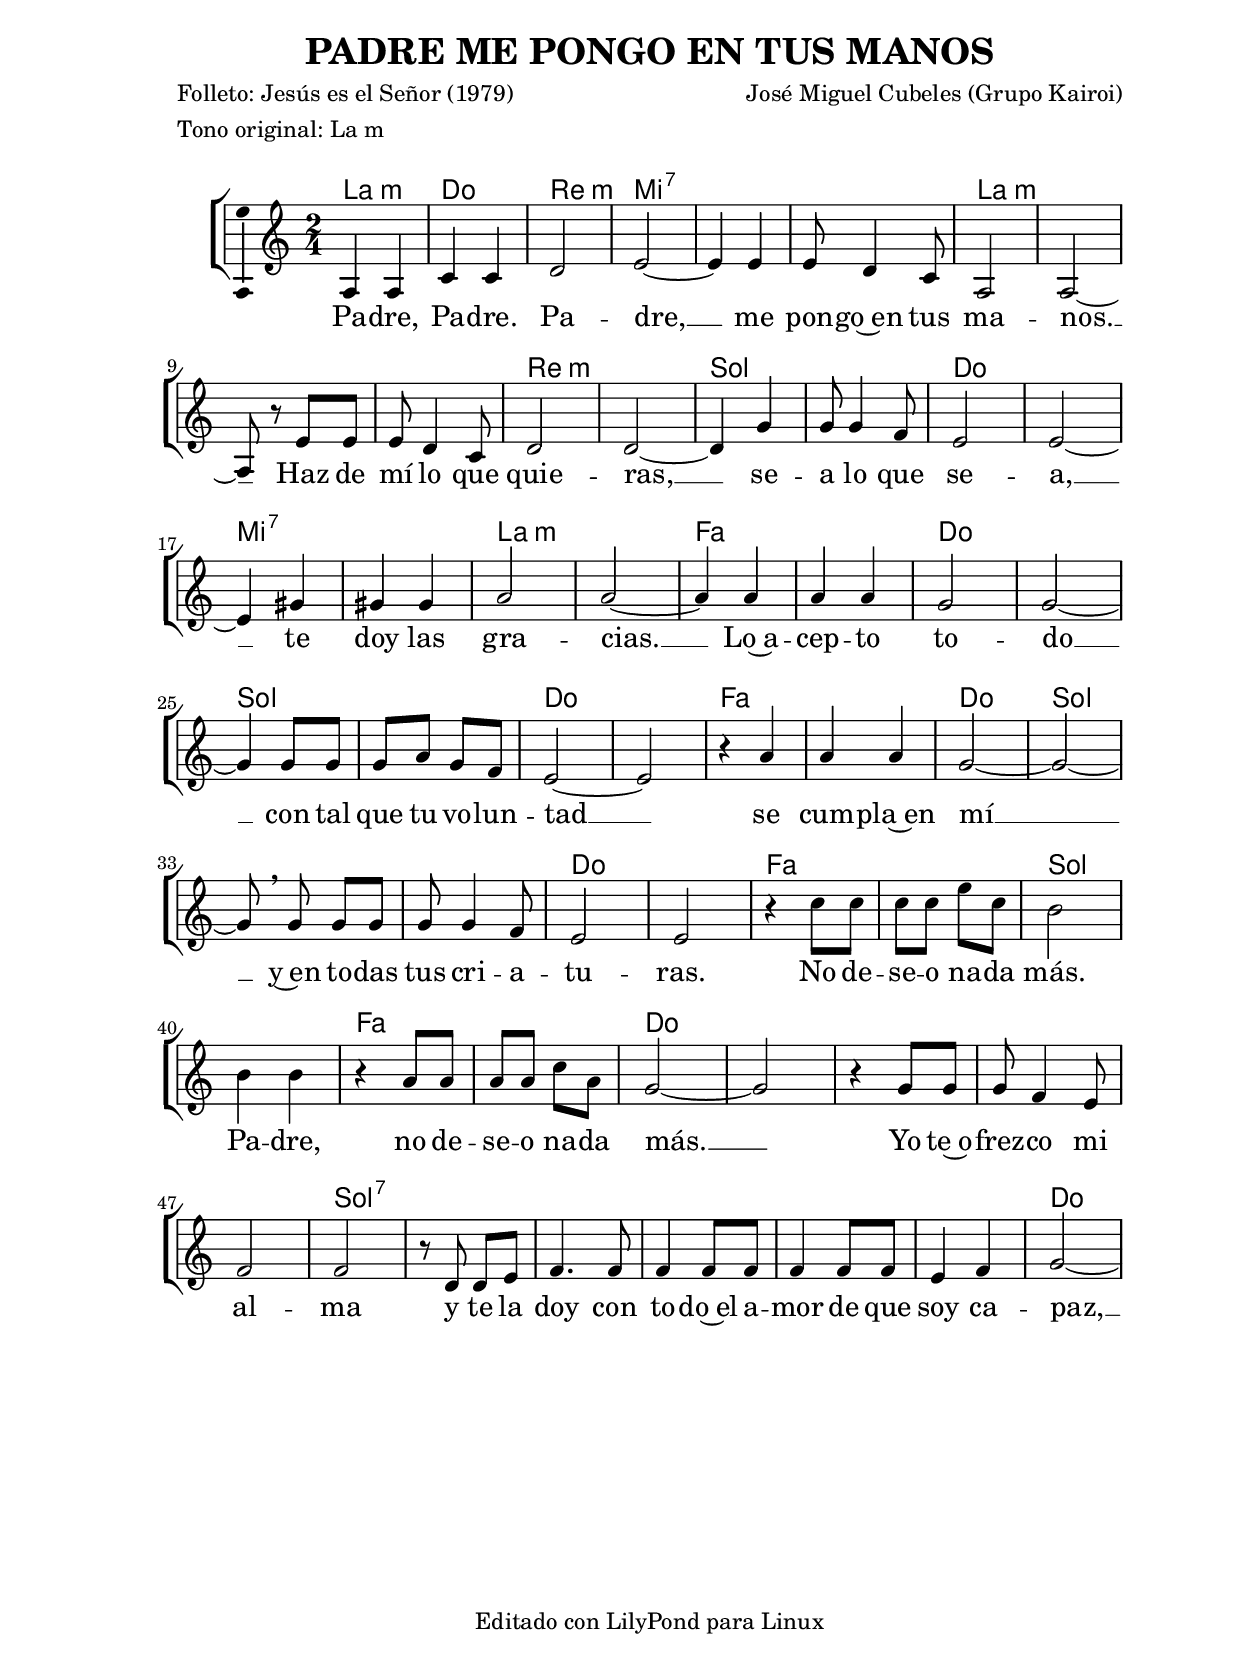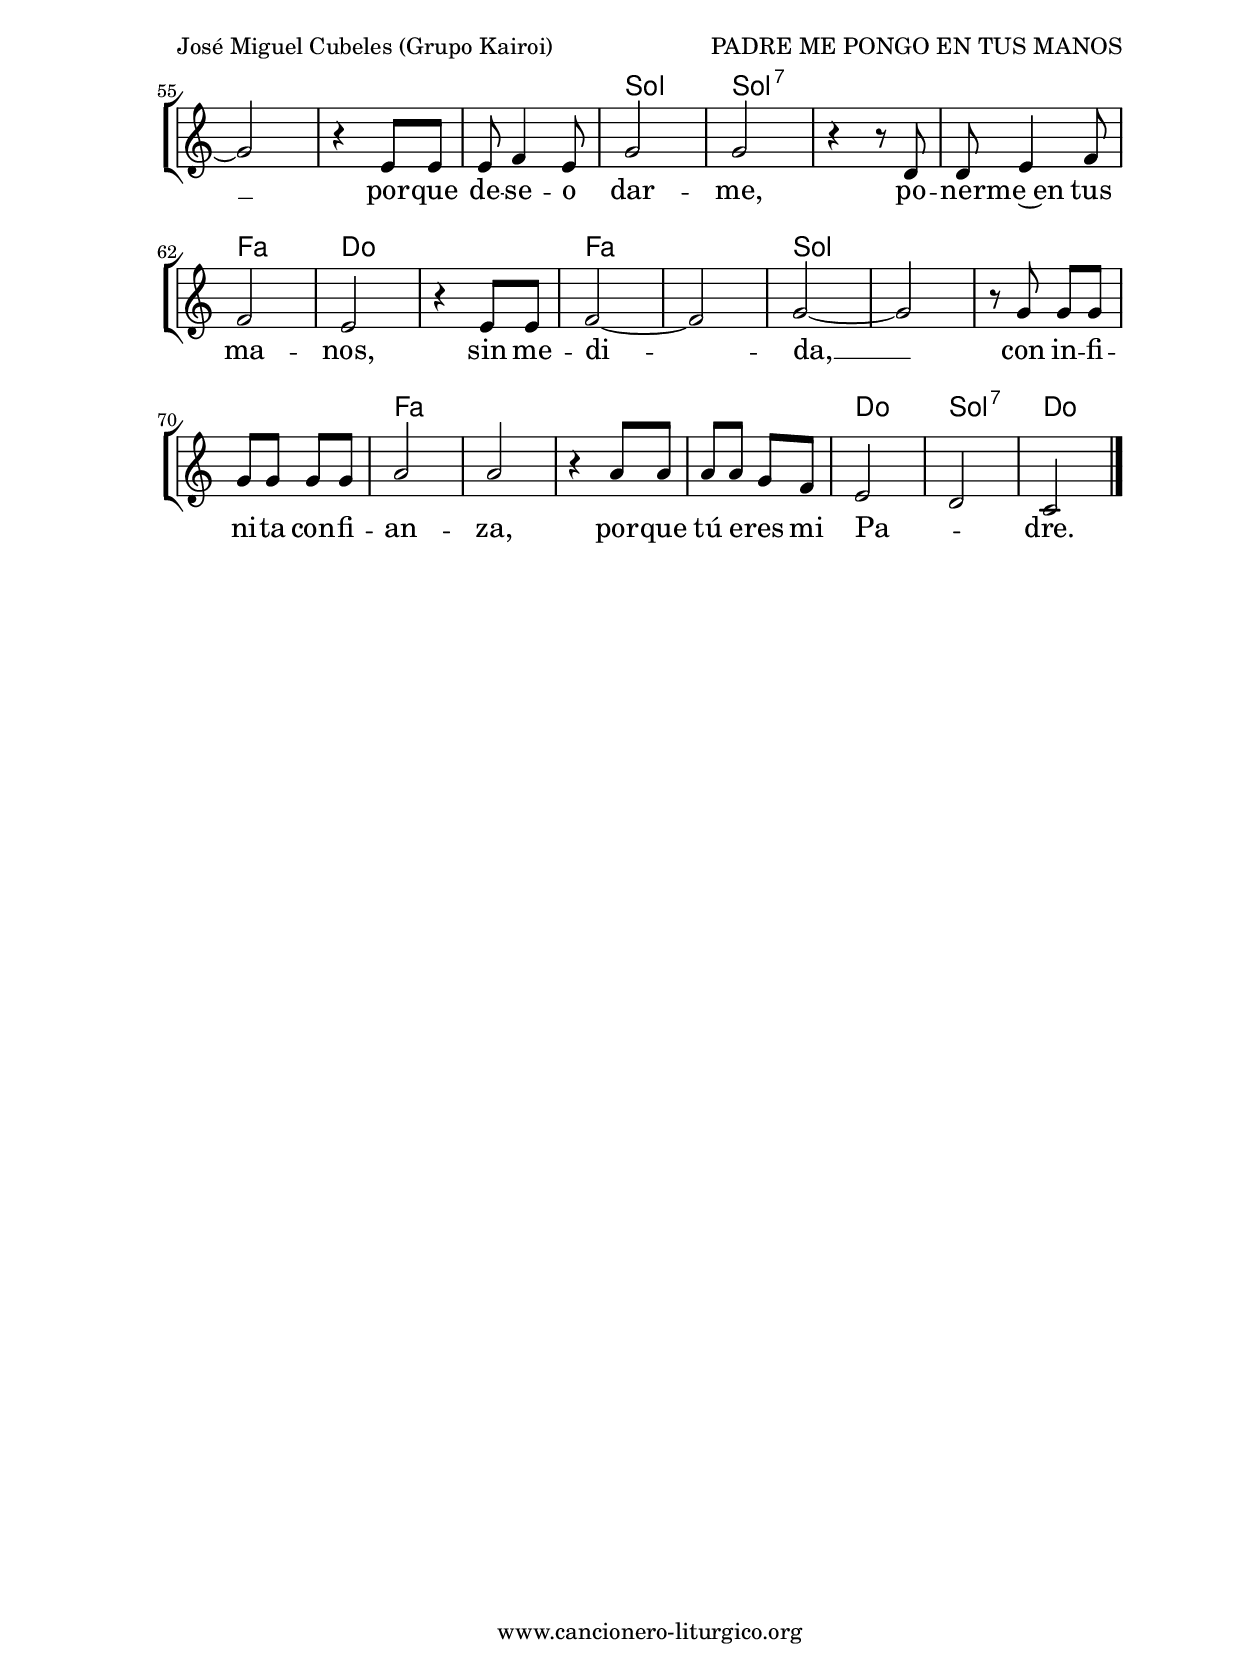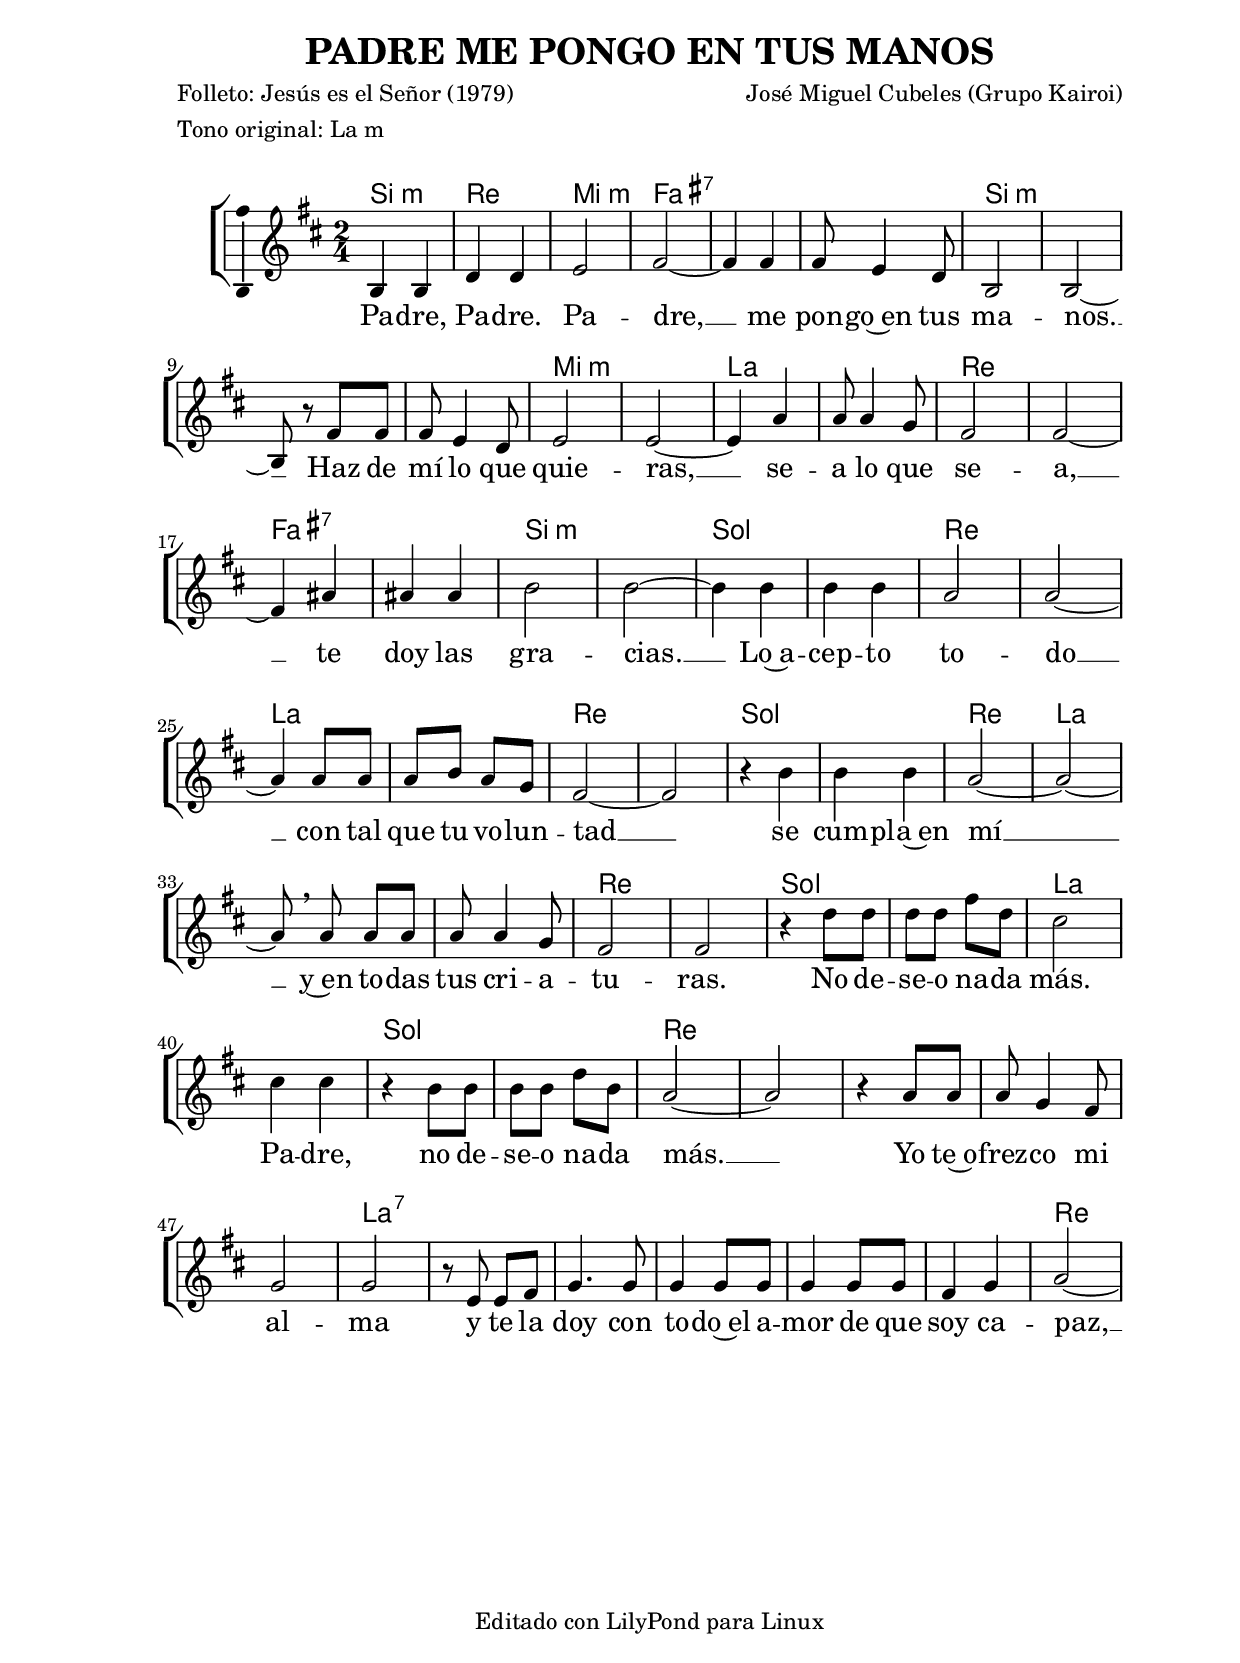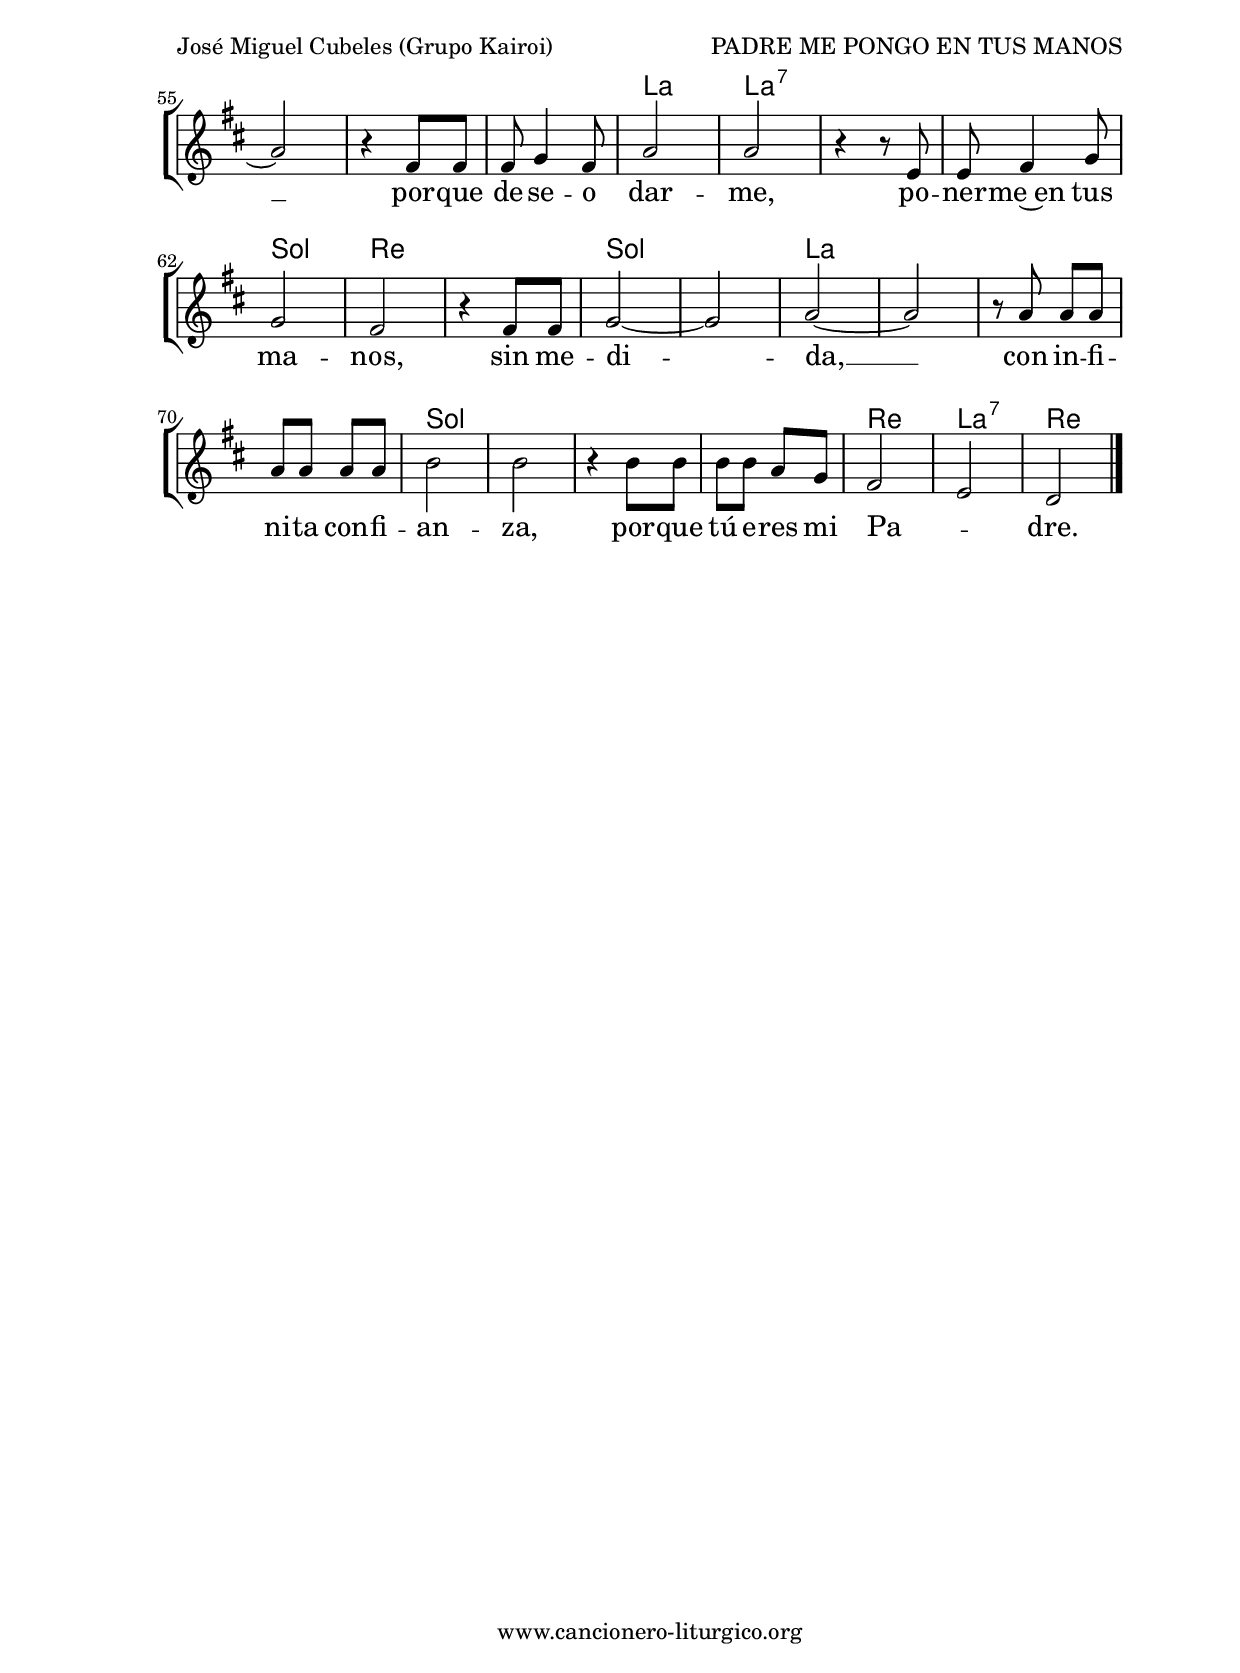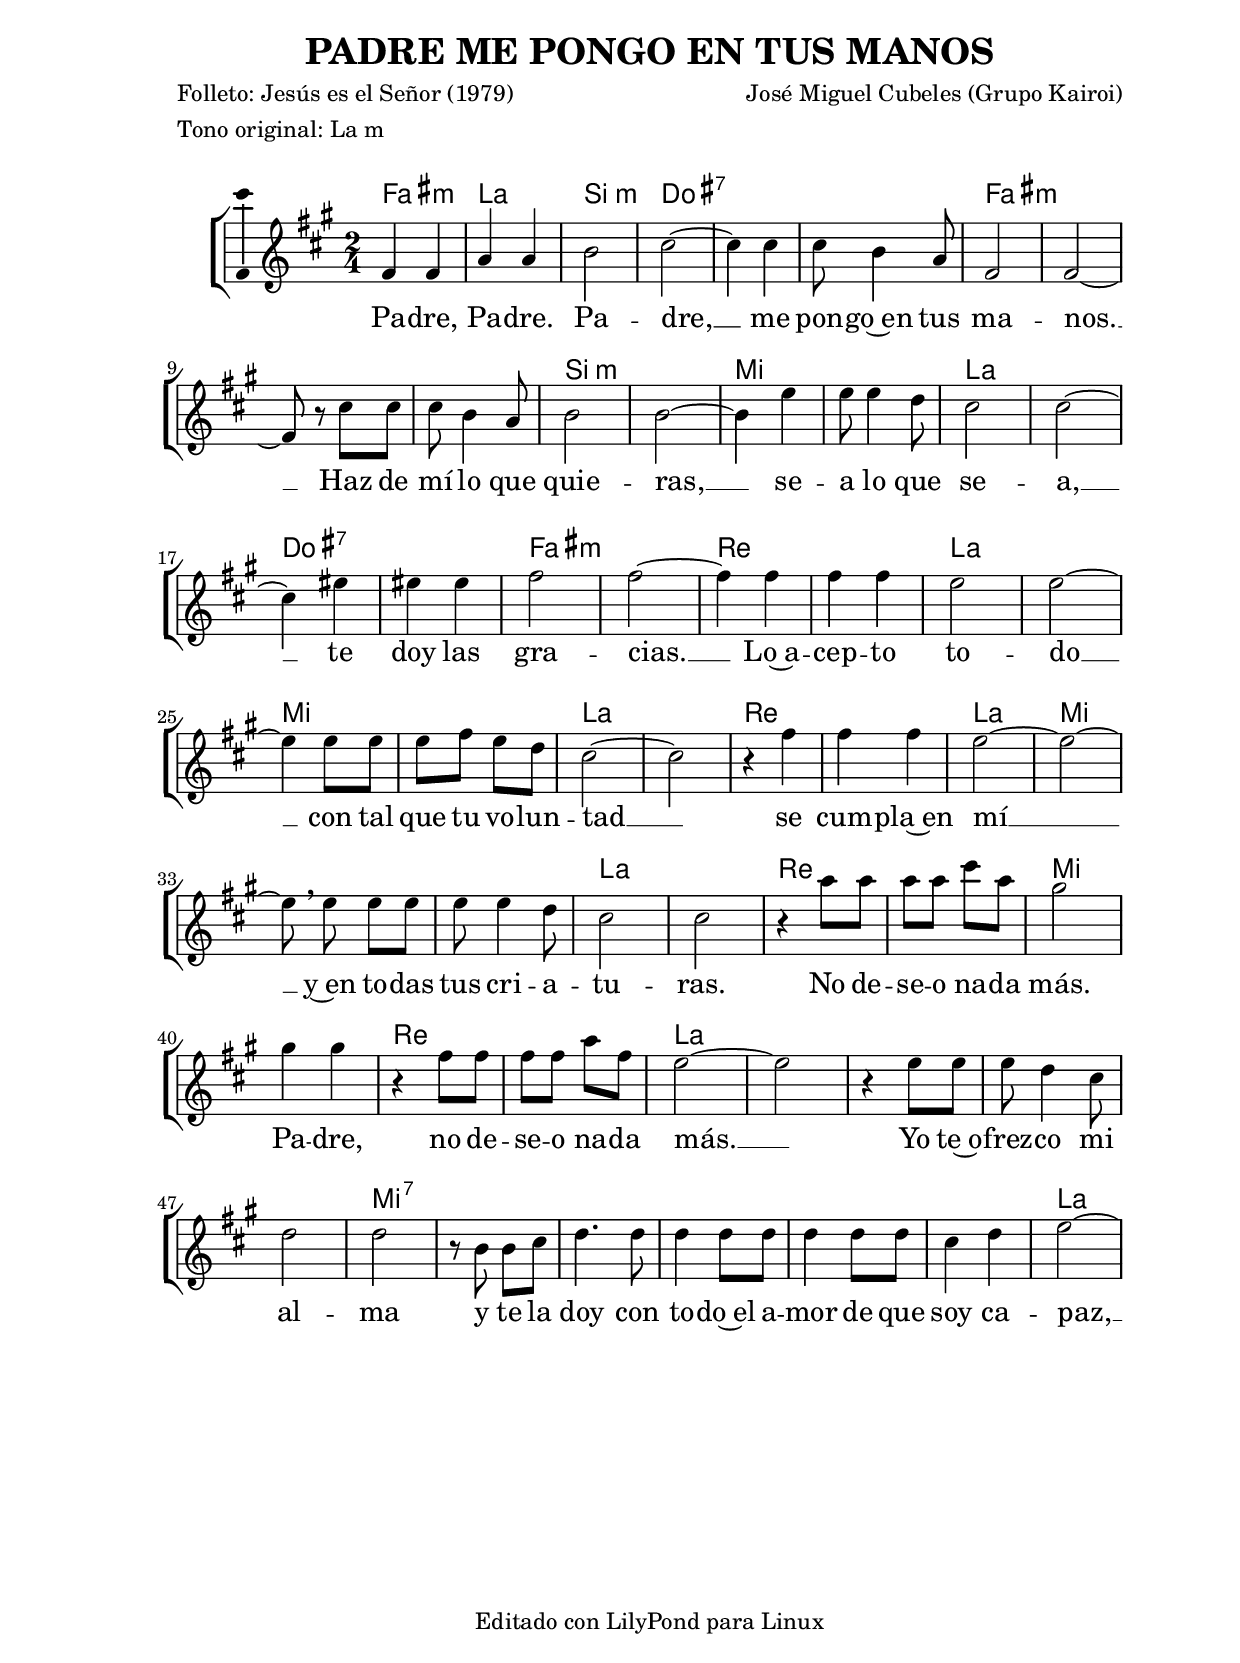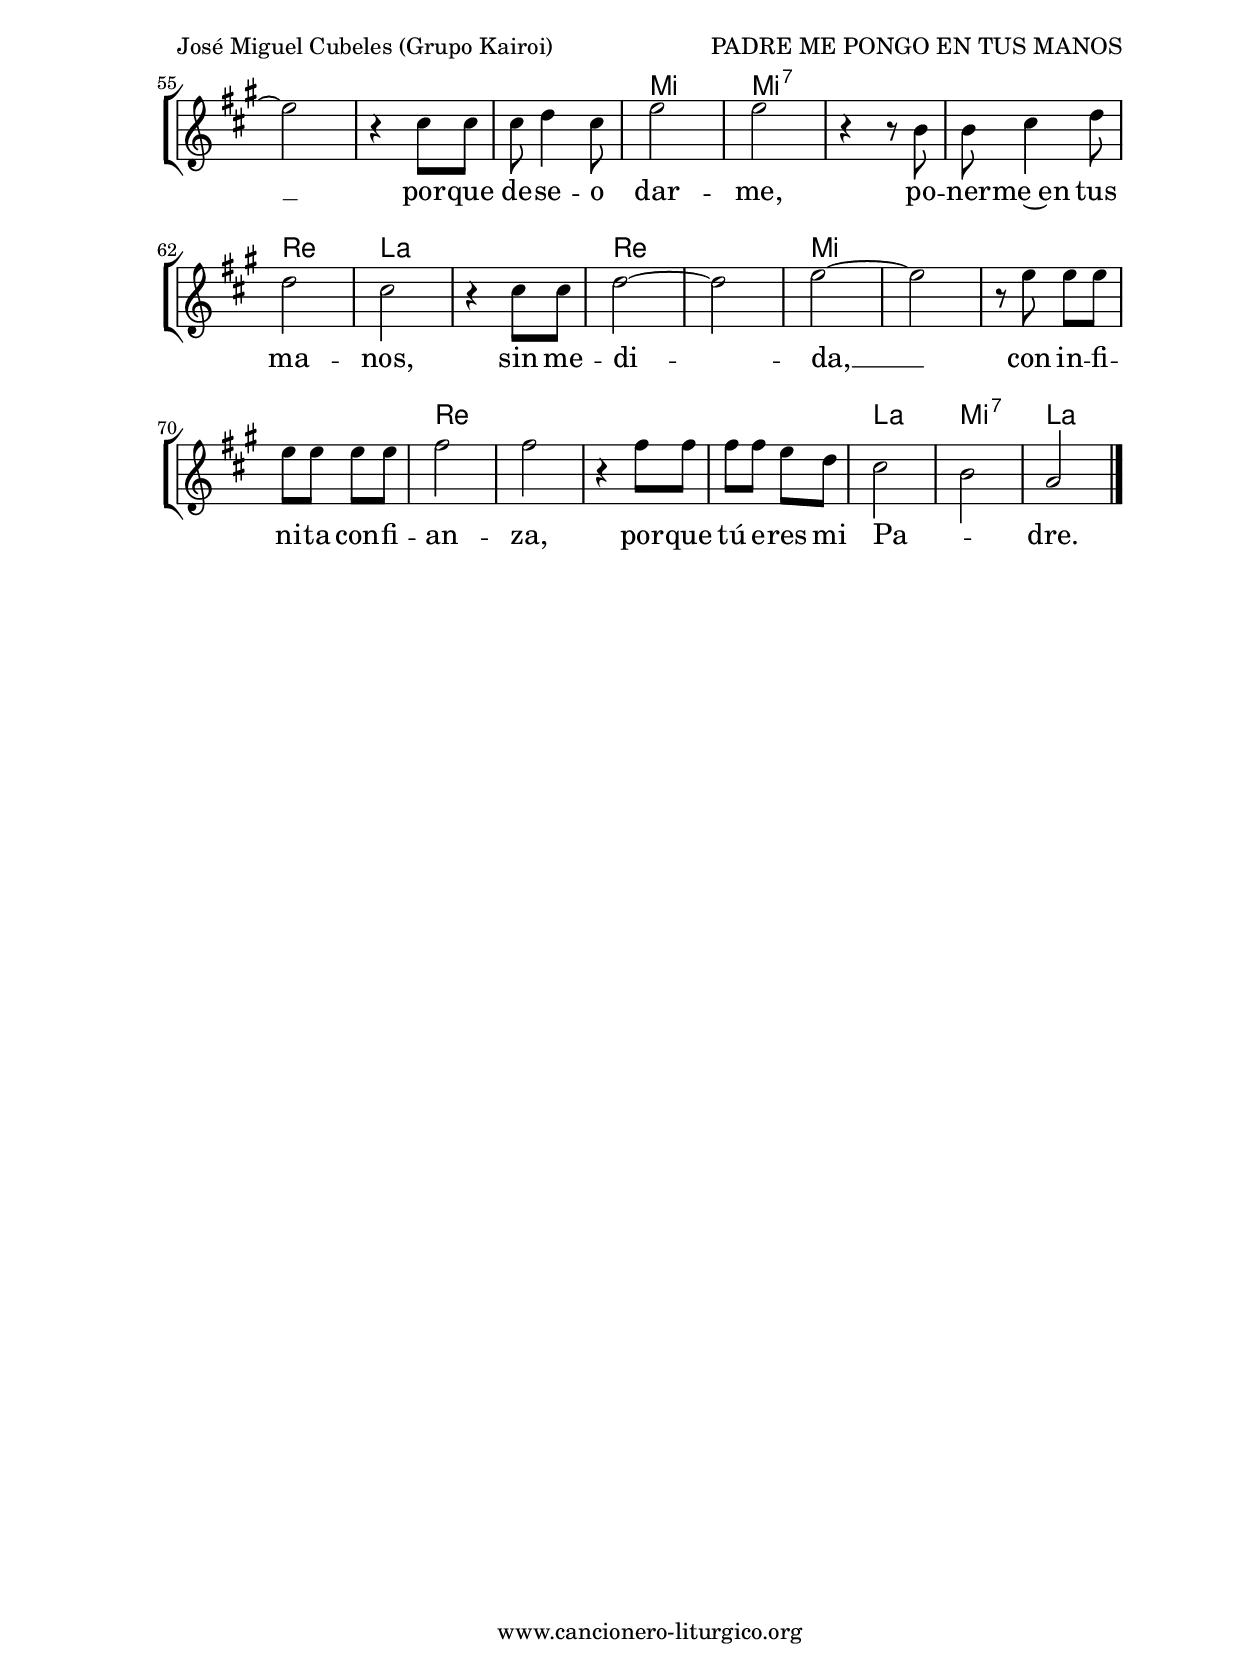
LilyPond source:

%
%para convertir .midi en .wav:
%timidity filename.midi -Ow -o finename.wav
%
%
%Para convertir de .wav a .mp3:
%lame -h -m j filename.wav
%
%
%para escuchar el midi:
%timidity nombrefichero.midi
%


%versión de lilypond para la que se ha escrito esta partitura:
\version "2.16.0"

	%Tamaño papel
	#(set-default-paper-size "a4")
	%Tamaño partitura
	#(set-global-staff-size 20)
	%No responde al pulsar sobre una nota
	#(ly:set-option 'point-and-click #f)

%parámetros del encabezamiento:
\header {
	title = "PADRE ME PONGO EN TUS MANOS"
	subtitle = ""
	composer = "José Miguel Cubeles (Grupo Kairoi)"
	poet = "Folleto: Jesús es el Señor (1979)"
	meter = "Tono original: La m"
	arranger = ""
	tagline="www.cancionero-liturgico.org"
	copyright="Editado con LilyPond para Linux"
	}

%parámetros asociados al papel:
\paper  {
	oddHeaderMarkup = \markup {\fill-line { \on-the-fly #not-first-page \fromproperty #'header:title \on-the-fly #not-first-page \fromproperty #'header:composer }}
	evenHeaderMarkup = \markup {\fill-line { \fromproperty #'header:composer \fromproperty #'header:title }}
	#(set-paper-size "a4")
	print-page-number = ##f
	first-page-number = 1
	print-first-page-number = ##f
%	head-separation = 3.0 \cm
	top-margin = 2.0 \cm
	bottom-margin = 0.5\cm
%%%	bottom-margin = -2.0\cm
	left-margin = 3.0 \cm
	line-width = 16.0 \cm 
	indent = 8\mm
	interscoreline = 2.\mm
	between-system-space = 15\mm
%	para que las partituras no llenen la hoja:
	ragged-bottom = ##t
%	idem para la última hoja:
	ragged-last-bottom = ##f
%	para que las partituras llenen el ancho del papel:
	ragged-last = ##f
	after-title-space = 2.5 \cm
%page-count=1
system-count=10

	%Flexible Vertical Spacing
%	markup-markup-spacing =
%	#'((basic-distance . 15) (minimum-distance . 15) (padding . 3))
	markup-system-spacing =
	#'((basic-distance . 15) (minimum-distance . 15) (padding . 3))
	system-system-spacing =
	#'((basic-distance . 15) (minimum-distance . 15) (padding . 3))
	score-system-spacing =
	#'((basic-distance . 15) (minimum-distance . 15) (padding . 5))
%	top-system-spacing = % header
%	#'((basic-distance . 8) (minimum-distance . 0) (padding . 0))
%	top-markup-spacing =
%	#'((basic-distance . 20) (minimum-distance . 20) (padding . 0))
	last-bottom-spacing = % footer
	#'((basic-distance . 5) (minimum-distance . 5) (padding . 0))
%	score-markup-spacing =
%	#'((basic-distance . 16) (minimum-distance . 13) (padding . 0))

	}


%parámetros que afectan a toda la partitura:
global =  {
	%clave de sol (G):
	\clef G
%%%	\transpose d c
	%armadura:
	\key c \major
	\tempo 4=100
	\set Score.tempoHideNote = ##t
	}


acordes = {
	\italianChords
	\chordmode {
%%%	\transpose d c
{

a2:m c d:m e:7 s s a:m s s s d:m s g s c s e:7 s a:m s f s c
s g s c s f s c g s s c s f s g s f s c s s s s g:7 s s s s s c s
s s g g:7 s s f c s f s g s s s f s s s c g:7 c

	}
	}
}



melodia = 

%%%\transpose d c
{

	\time 2/4

\relative c'{

a4 a
c c
d2
e2~
e4 e
e8 d4 c8
a2
a2~
a8 r8

e'8 e
e8 d4 c8 d2
d2~
d4 g
g8 g4 f8
e2
e2~
e4 gis
gis4 gis
a2
a2~
a4 a
a a
g2
g2~
g4 g8 g
g a g f
e2~
e2
r4 a4
a a
g2~
g2~
g8 \breathe g g g
g8 g4 f8
e2
e2

r4 c'8 c
c c e c
b2
b4 b
r4 a8 a
a a c a
g2~
g2
r4 g8 g
g8 f4 e8
f2
f2
r8 d d e
f4. f8
f4 f8 f
f4 f8 f
e4 f
g2~
g

r4 e8 e
e8 f4 e8
g2
g2
r4 r8 d8
d8 e4 f8
f2
e2
r4 e8 e
f2~
f2
g2~
g2
r8 g8 g g
g g g g
a2
a2

r4 a8 a
a a g f
e2
d2
c2

}

	\bar "|."
	}




texto = \lyricmode {

Pa -- dre, Pa -- dre.
Pa -- dre, __
me pon -- go~en tus ma -- nos. __

Haz de mí lo que quie -- ras, __
se -- a lo que se -- a, __
te doy las gra -- cias. __

Lo~a -- cep -- to to -- do __
con tal que tu vo -- lun -- tad __
se cum -- pla~en mí __
y~en to -- das tus cri -- a -- tu -- ras.

No de -- se -- o na -- da más.
Pa -- dre, no de -- se -- o na -- da más. __
Yo te~o -- frez -- co mi al -- ma y te la doy
con to -- do~el a -- mor de que soy ca -- paz, __

por -- que de -- se -- o dar -- me,
po -- ner -- me~en tus ma -- nos,
sin me -- di -- da, __
con in -- fi -- ni -- ta con -- fi -- an -- za,
por -- que tú e -- res mi Pa -- _ dre.

	}


acordesStaff = \context ChordNames = acordesStaff <<
	\set chordChanges = ##t
	\acordes
	>>


vozStaff = \context Voice = vozStaff
\with {\consists "Ambitus_engraver"}
<<
%	\set Staff.instrumentName = ""
%	\set Staff.shortInstrumentName = ""
%	\set Staff.midiInstrument = #"clarinet"
%	\set Staff.midiInstrument = #"cello"
	\set Staff.midiInstrument = #"flute"
%	\set Staff.midiInstrument = #"electric guitar (jazz)"
%	\set Staff.midiInstrument = #"english horn"
%	\set Staff.midiInstrument = #"violin"
%	\set Staff.midiInstrument = #"glockenspiel"
	\set Staff.midiMinimumVolume = #0.7
	\set Staff.midiMaximumVolume = #0.9
	\global
	\melodia
	>>



textoStaff = \context Lyrics = textoStaff <<
	\lyricsto vozStaff \texto
	>>


\book {
	\score {
		\context ChoirStaff {
			\override StaffGroup.SystemStartBracket #'collapse-height = #1
			\override Score.SystemStartBar #'collapse-height = #1
			<<
			\acordesStaff
			\vozStaff
			\textoStaff
			>>
			}
		\layout {
	    		\context {
				\Lyrics
				\override LyricText #'font-size = #2
				}
	   		 \context {
				\Score
				\override StaffSymbol #'staff-space = #(magstep +3)
				}
			}
		}
	\score {
		\unfoldRepeats
		\context ChoirStaff {
			<<
			\acordesStaff
			\vozStaff
			>>
			}
		\midi {
	  		\context {
	  			\Score
				tempoWholesPerMinute = #(ly:make-moment 70 4)
				}
			}
		}
	}



#(define output-suffix "C")
\book {
	\score {
		\context ChoirStaff {
			\override StaffGroup.SystemStartBracket #'collapse-height = #1
			\override Score.SystemStartBar #'collapse-height = #1
\transpose c d
			<<
			\acordesStaff
			\vozStaff
			\textoStaff
			>>
			}
		\layout {
	    		\context {
				\Lyrics
				\override LyricText #'font-size = #2
				}
	   		 \context {
				\Score
				\override StaffSymbol #'staff-space = #(magstep +3)
				}
			}
		}
	}

#(define output-suffix "S")
\book {
	\score {
		\context ChoirStaff {
			\override StaffGroup.SystemStartBracket #'collapse-height = #1
			\override Score.SystemStartBar #'collapse-height = #1
\transpose c a
			<<
			\acordesStaff
			\vozStaff
			\textoStaff
			>>
			}
		\layout {
	    		\context {
				\Lyrics
				\override LyricText #'font-size = #2
				}
	   		 \context {
				\Score
				\override StaffSymbol #'staff-space = #(magstep +3)
				}
			}
		}
	}


